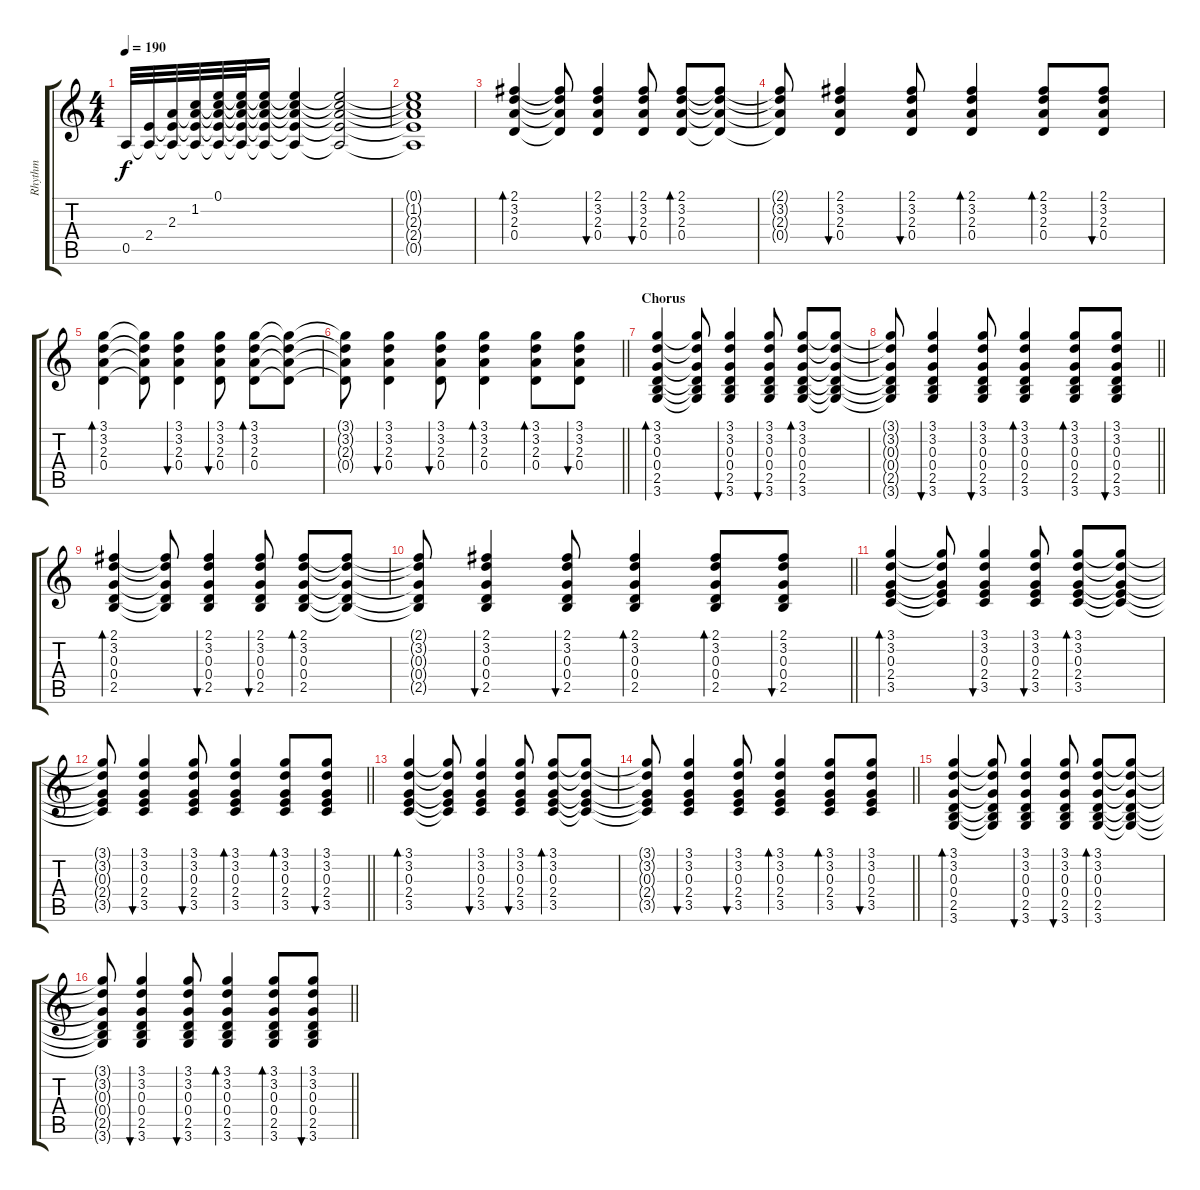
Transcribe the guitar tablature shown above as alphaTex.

\track ("Rhythm" "Rhythm") {instrument acousticguitarsteel}
\staff {score tabs}
\tuning (E4 B3 G3 D3 A2 E2) {hide}
\ts (4 4)
\tempo 190
\clef g2
\ks c
0.5.32{dy f} (2.4 0.5{t}).32 (2.3 2.4{t} 0.5{t}).32 (1.2 2.3{t} 2.4{t} 0.5{t}).32 (0.1 1.2{t} 2.3{t} 2.4{t} 0.5{t}).32 (0.1{t} 1.2{t} 2.3{t} 2.4{t} 0.5{t}).32 (0.1{t} 1.2{t} 2.3{t} 2.4{t} 0.5{t}).16 (0.1{t} 1.2{t} 2.3{t} 2.4{t} 0.5{t}).4 (0.1{t} 1.2{t} 2.3{t} 2.4{t} 0.5{t}).2 |
(0.1{t} 1.2{t} 2.3{t} 2.4{t} 0.5{t}).1 |
(2.1 3.2 2.3 0.4).4{bd 60} (2.1{t} 3.2{t} 2.3{t} 0.4{t}).8 (2.1 3.2 2.3 0.4).4{bu 60} (2.1 3.2 2.3 0.4).8{bu 60} (2.1 3.2 2.3 0.4).8{bd 60} (2.1{t} 3.2{t} 2.3{t} 0.4{t}).8 |
(2.1{t} 3.2{t} 2.3{t} 0.4{t}).8 (2.1 3.2 2.3 0.4).4{bu 60} (2.1 3.2 2.3 0.4).8{bu 60} (2.1 3.2 2.3 0.4).4{bd 60} (2.1 3.2 2.3 0.4).8{bd 60} (2.1 3.2 2.3 0.4).8{bu 60} |
(3.1 3.2 2.3 0.4).4{bd 60} (3.1{t} 3.2{t} 2.3{t} 0.4{t}).8 (3.1 3.2 2.3 0.4).4{bu 60} (3.1 3.2 2.3 0.4).8{bu 60} (3.1 3.2 2.3 0.4).8{bd 60} (3.1{t} 3.2{t} 2.3{t} 0.4{t}).8 |
\barLineRight lightlight
(3.1{t} 3.2{t} 2.3{t} 0.4{t}).8 (3.1 3.2 2.3 0.4).4{bu 60} (3.1 3.2 2.3 0.4).8{bu 60} (3.1 3.2 2.3 0.4).4{bd 60} (3.1 3.2 2.3 0.4).8{bd 60} (3.1 3.2 2.3 0.4).8{bu 60} |
\section ("" "Chorus")
(3.1 3.2 0.3 0.4 2.5 3.6).4{bd 60} (3.1{t} 3.2{t} 0.3{t} 0.4{t} 2.5{t} 3.6{t}).8 (3.1 3.2 0.3 0.4 2.5 3.6).4{bu 60} (3.1 3.2 0.3 0.4 2.5 3.6).8{bu 60} (3.1 3.2 0.3 0.4 2.5 3.6).8{bd 60} (3.1{t} 3.2{t} 0.3{t} 0.4{t} 2.5{t} 3.6{t}).8 |
\barLineRight lightlight
(3.1{t} 3.2{t} 0.3{t} 0.4{t} 2.5{t} 3.6{t}).8 (3.1 3.2 0.3 0.4 2.5 3.6).4{bu 60} (3.1 3.2 0.3 0.4 2.5 3.6).8{bu 60} (3.1 3.2 0.3 0.4 2.5 3.6).4{bd 60} (3.1 3.2 0.3 0.4 2.5 3.6).8{bd 60} (3.1 3.2 0.3 0.4 2.5 3.6).8{bu 60} |
(2.1 3.2 0.3 0.4 2.5).4{bd 60} (2.1{t} 3.2{t} 0.3{t} 0.4{t} 2.5{t}).8 (2.1 3.2 0.3 0.4 2.5).4{bu 60} (2.1 3.2 0.3 0.4 2.5).8{bu 60} (2.1 3.2 0.3 0.4 2.5).8{bd 60} (2.1{t} 3.2{t} 0.3{t} 0.4{t} 2.5{t}).8 |
\barLineRight lightlight
(2.1{t} 3.2{t} 0.3{t} 0.4{t} 2.5{t}).8 (2.1 3.2 0.3 0.4 2.5).4{bu 60} (2.1 3.2 0.3 0.4 2.5).8{bu 60} (2.1 3.2 0.3 0.4 2.5).4{bd 60} (2.1 3.2 0.3 0.4 2.5).8{bd 60} (2.1 3.2 0.3 0.4 2.5).8{bu 60} |
(3.1 3.2 0.3 2.4 3.5).4{bd 60} (3.1{t} 3.2{t} 0.3{t} 2.4{t} 3.5{t}).8 (3.1 3.2 0.3 2.4 3.5).4{bu 60} (3.1 3.2 0.3 2.4 3.5).8{bu 60} (3.1 3.2 0.3 2.4 3.5).8{bd 60} (3.1{t} 3.2{t} 0.3{t} 2.4{t} 3.5{t}).8 |
\barLineRight lightlight
(3.1{t} 3.2{t} 0.3{t} 2.4{t} 3.5{t}).8 (3.1 3.2 0.3 2.4 3.5).4{bu 60} (3.1 3.2 0.3 2.4 3.5).8{bu 60} (3.1 3.2 0.3 2.4 3.5).4{bd 60} (3.1 3.2 0.3 2.4 3.5).8{bd 60} (3.1 3.2 0.3 2.4 3.5).8{bu 60} |
(3.1 3.2 0.3 2.4 3.5).4{bd 60} (3.1{t} 3.2{t} 0.3{t} 2.4{t} 3.5{t}).8 (3.1 3.2 0.3 2.4 3.5).4{bu 60} (3.1 3.2 0.3 2.4 3.5).8{bu 60} (3.1 3.2 0.3 2.4 3.5).8{bd 60} (3.1{t} 3.2{t} 0.3{t} 2.4{t} 3.5{t}).8 |
\barLineRight lightlight
(3.1{t} 3.2{t} 0.3{t} 2.4{t} 3.5{t}).8 (3.1 3.2 0.3 2.4 3.5).4{bu 60} (3.1 3.2 0.3 2.4 3.5).8{bu 60} (3.1 3.2 0.3 2.4 3.5).4{bd 60} (3.1 3.2 0.3 2.4 3.5).8{bd 60} (3.1 3.2 0.3 2.4 3.5).8{bu 60} |
(3.1 3.2 0.3 0.4 2.5 3.6).4{bd 60} (3.1{t} 3.2{t} 0.3{t} 0.4{t} 2.5{t} 3.6{t}).8 (3.1 3.2 0.3 0.4 2.5 3.6).4{bu 60} (3.1 3.2 0.3 0.4 2.5 3.6).8{bu 60} (3.1 3.2 0.3 0.4 2.5 3.6).8{bd 60} (3.1{t} 3.2{t} 0.3{t} 0.4{t} 2.5{t} 3.6{t}).8 |
\barLineRight lightlight
(3.1{t} 3.2{t} 0.3{t} 0.4{t} 2.5{t} 3.6{t}).8 (3.1 3.2 0.3 0.4 2.5 3.6).4{bu 60} (3.1 3.2 0.3 0.4 2.5 3.6).8{bu 60} (3.1 3.2 0.3 0.4 2.5 3.6).4{bd 60} (3.1 3.2 0.3 0.4 2.5 3.6).8{bd 60} (3.1 3.2 0.3 0.4 2.5 3.6).8{bu 60}
